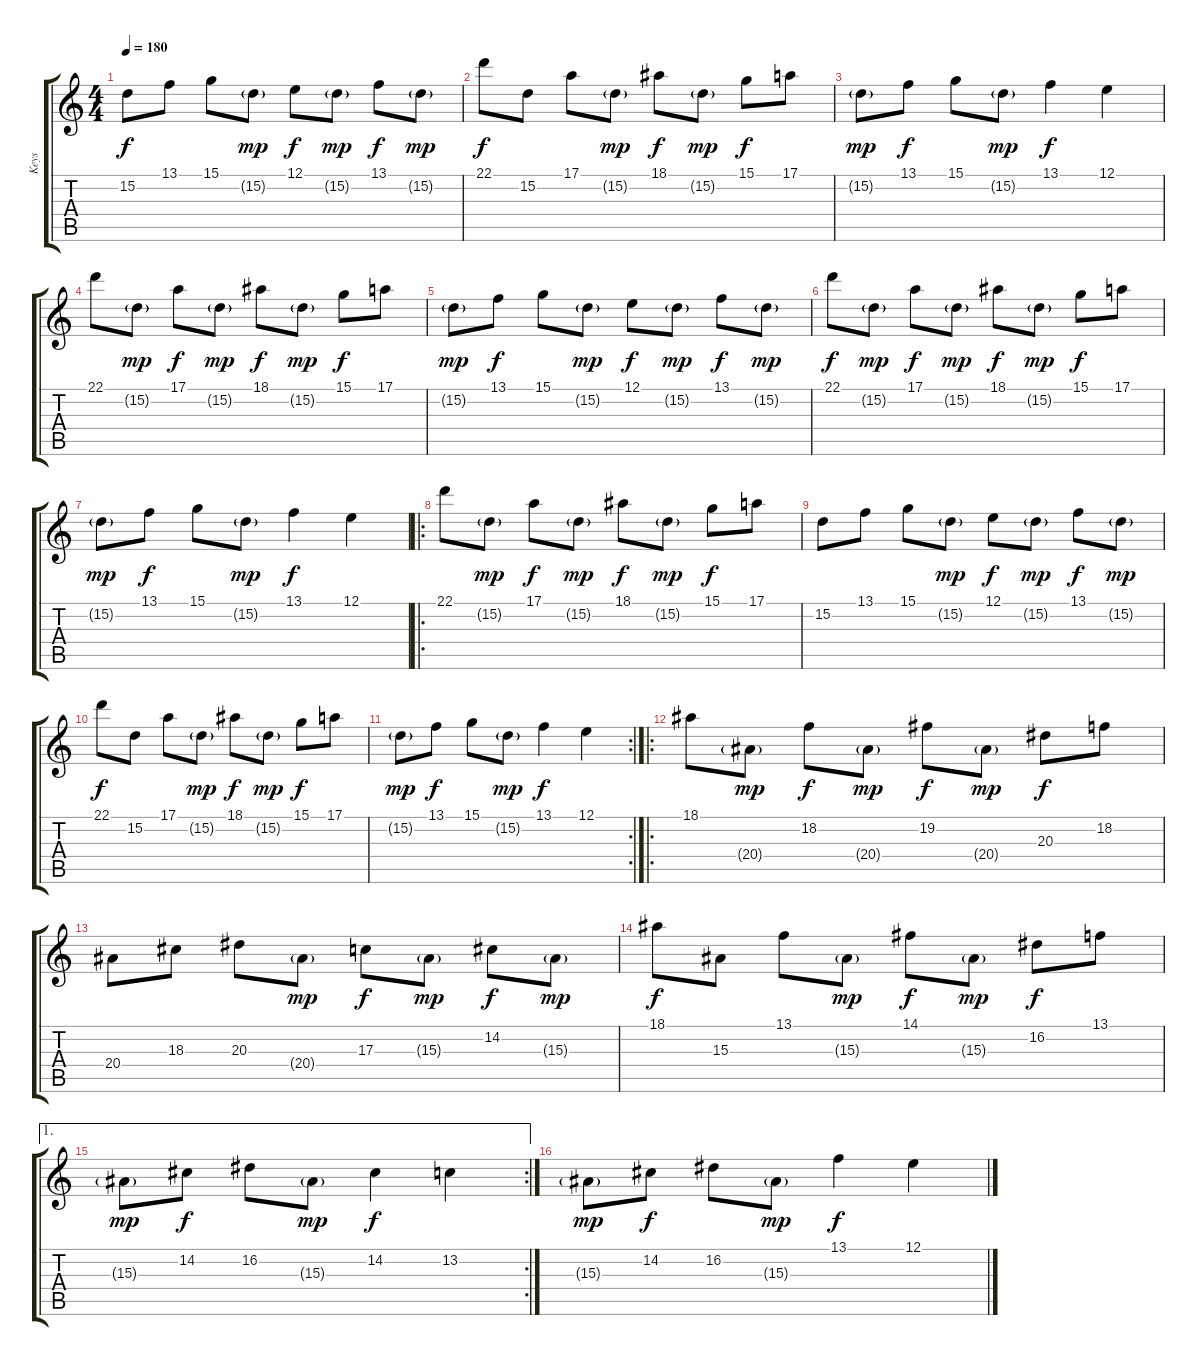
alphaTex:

\track ("Keys" "Keys") {instrument synthstrings2}
\staff {score tabs}
\tuning (E4 B3 G3 D3 A2 E2) {hide}
\ts (4 4)
\tempo 180
\clef g2
\ks c
15.2.8{dy f} 13.1.8 15.1.8 15.2{g}.8{dy mp} 12.1.8{dy f} 15.2{g}.8{dy mp} 13.1.8{dy f} 15.2{g}.8{dy mp} |
22.1.8{dy f} 15.2.8 17.1.8 15.2{g}.8{dy mp} 18.1.8{dy f} 15.2{g}.8{dy mp} 15.1.8{dy f} 17.1.8 |
15.2{g}.8{dy mp} 13.1.8{dy f} 15.1.8 15.2{g}.8{dy mp} 13.1.4{dy f} 12.1.4 |
22.1.8 15.2{g}.8{dy mp} 17.1.8{dy f} 15.2{g}.8{dy mp} 18.1.8{dy f} 15.2{g}.8{dy mp} 15.1.8{dy f} 17.1.8 |
15.2{g}.8{dy mp} 13.1.8{dy f} 15.1.8 15.2{g}.8{dy mp} 12.1.8{dy f} 15.2{g}.8{dy mp} 13.1.8{dy f} 15.2{g}.8{dy mp} |
22.1.8{dy f} 15.2{g}.8{dy mp} 17.1.8{dy f} 15.2{g}.8{dy mp} 18.1.8{dy f} 15.2{g}.8{dy mp} 15.1.8{dy f} 17.1.8 |
15.2{g}.8{dy mp} 13.1.8{dy f} 15.1.8 15.2{g}.8{dy mp} 13.1.4{dy f} 12.1.4 |
\ro
22.1.8 15.2{g}.8{dy mp} 17.1.8{dy f} 15.2{g}.8{dy mp} 18.1.8{dy f} 15.2{g}.8{dy mp} 15.1.8{dy f} 17.1.8 |
15.2.8 13.1.8 15.1.8 15.2{g}.8{dy mp} 12.1.8{dy f} 15.2{g}.8{dy mp} 13.1.8{dy f} 15.2{g}.8{dy mp} |
22.1.8{dy f} 15.2.8 17.1.8 15.2{g}.8{dy mp} 18.1.8{dy f} 15.2{g}.8{dy mp} 15.1.8{dy f} 17.1.8 |
\rc 2
15.2{g}.8{dy mp} 13.1.8{dy f} 15.1.8 15.2{g}.8{dy mp} 13.1.4{dy f} 12.1.4 |
\ro
18.1.8 20.4{g}.8{dy mp} 18.2.8{dy f} 20.4{g}.8{dy mp} 19.2.8{dy f} 20.4{g}.8{dy mp} 20.3.8{dy f} 18.2.8 |
20.4.8 18.3.8 20.3.8 20.4{g}.8{dy mp} 17.3.8{dy f} 15.3{g}.8{dy mp} 14.2.8{dy f} 15.3{g}.8{dy mp} |
18.1.8{dy f} 15.3.8 13.1.8 15.3{g}.8{dy mp} 14.1.8{dy f} 15.3{g}.8{dy mp} 16.2.8{dy f} 13.1.8 |
\ae 1
\rc 2
15.3{g}.8{dy mp} 14.2.8{dy f} 16.2.8 15.3{g}.8{dy mp} 14.2.4{dy f} 13.2.4 |
15.3{g}.8{dy mp} 14.2.8{dy f} 16.2.8 15.3{g}.8{dy mp} 13.1.4{dy f} 12.1.4
